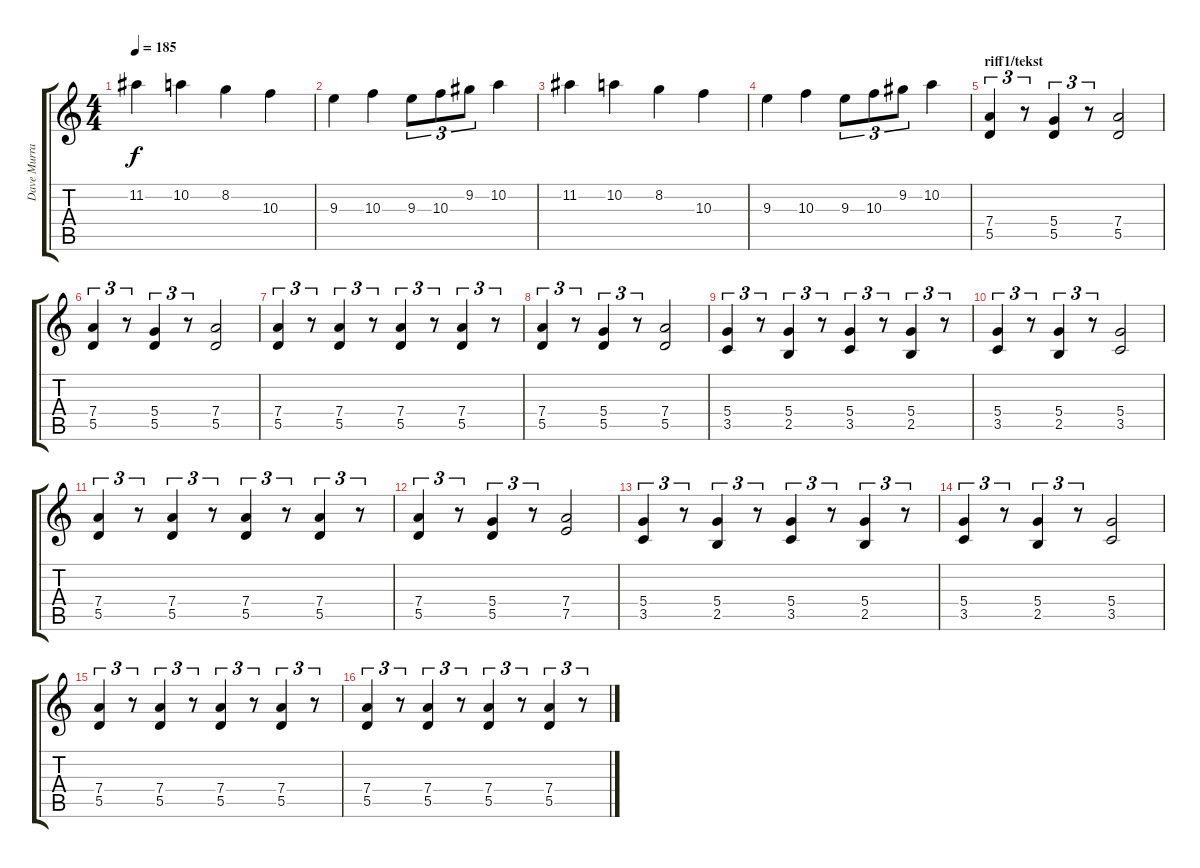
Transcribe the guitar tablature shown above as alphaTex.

\track ("Dave Murray" "Dave Murra") {instrument distortionguitar}
\staff {score tabs}
\tuning (E4 B3 G3 D3 A2 E2) {hide}
\ts (4 4)
\tempo 185
\clef g2
\ks c
11.2.4{dy f} 10.2.4 8.2.4 10.3.4 |
9.3.4 10.3.4 9.3.8{tu (3 2)} 10.3.8{tu (3 2)} 9.2.8{tu (3 2)} 10.2.4 |
11.2.4 10.2.4 8.2.4 10.3.4 |
9.3.4 10.3.4 9.3.8{tu (3 2)} 10.3.8{tu (3 2)} 9.2.8{tu (3 2)} 10.2.4 |
\section ("" "riff1/tekst")
(7.4 5.5).4{tu (3 2)} r.8{tu (3 2)} (5.4 5.5).4{tu (3 2)} r.8{tu (3 2)} (7.4 5.5).2 |
(7.4 5.5).4{tu (3 2)} r.8{tu (3 2)} (5.4 5.5).4{tu (3 2)} r.8{tu (3 2)} (7.4 5.5).2 |
(7.4 5.5).4{tu (3 2)} r.8{tu (3 2)} (7.4 5.5).4{tu (3 2)} r.8{tu (3 2)} (7.4 5.5).4{tu (3 2)} r.8{tu (3 2)} (7.4 5.5).4{tu (3 2)} r.8{tu (3 2)} |
(7.4 5.5).4{tu (3 2)} r.8{tu (3 2)} (5.4 5.5).4{tu (3 2)} r.8{tu (3 2)} (7.4 5.5).2 |
(5.4 3.5).4{tu (3 2)} r.8{tu (3 2)} (5.4 2.5).4{tu (3 2)} r.8{tu (3 2)} (5.4 3.5).4{tu (3 2)} r.8{tu (3 2)} (5.4 2.5).4{tu (3 2)} r.8{tu (3 2)} |
(5.4 3.5).4{tu (3 2)} r.8{tu (3 2)} (5.4 2.5).4{tu (3 2)} r.8{tu (3 2)} (5.4 3.5).2 |
(7.4 5.5).4{tu (3 2)} r.8{tu (3 2)} (7.4 5.5).4{tu (3 2)} r.8{tu (3 2)} (7.4 5.5).4{tu (3 2)} r.8{tu (3 2)} (7.4 5.5).4{tu (3 2)} r.8{tu (3 2)} |
(7.4 5.5).4{tu (3 2)} r.8{tu (3 2)} (5.4 5.5).4{tu (3 2)} r.8{tu (3 2)} (7.4 7.5).2 |
(5.4 3.5).4{tu (3 2)} r.8{tu (3 2)} (5.4 2.5).4{tu (3 2)} r.8{tu (3 2)} (5.4 3.5).4{tu (3 2)} r.8{tu (3 2)} (5.4 2.5).4{tu (3 2)} r.8{tu (3 2)} |
(5.4 3.5).4{tu (3 2)} r.8{tu (3 2)} (5.4 2.5).4{tu (3 2)} r.8{tu (3 2)} (5.4 3.5).2 |
(7.4 5.5).4{tu (3 2)} r.8{tu (3 2)} (7.4 5.5).4{tu (3 2)} r.8{tu (3 2)} (7.4 5.5).4{tu (3 2)} r.8{tu (3 2)} (7.4 5.5).4{tu (3 2)} r.8{tu (3 2)} |
(7.4 5.5).4{tu (3 2)} r.8{tu (3 2)} (7.4 5.5).4{tu (3 2)} r.8{tu (3 2)} (7.4 5.5).4{tu (3 2)} r.8{tu (3 2)} (7.4 5.5).4{tu (3 2)} r.8{tu (3 2)}
